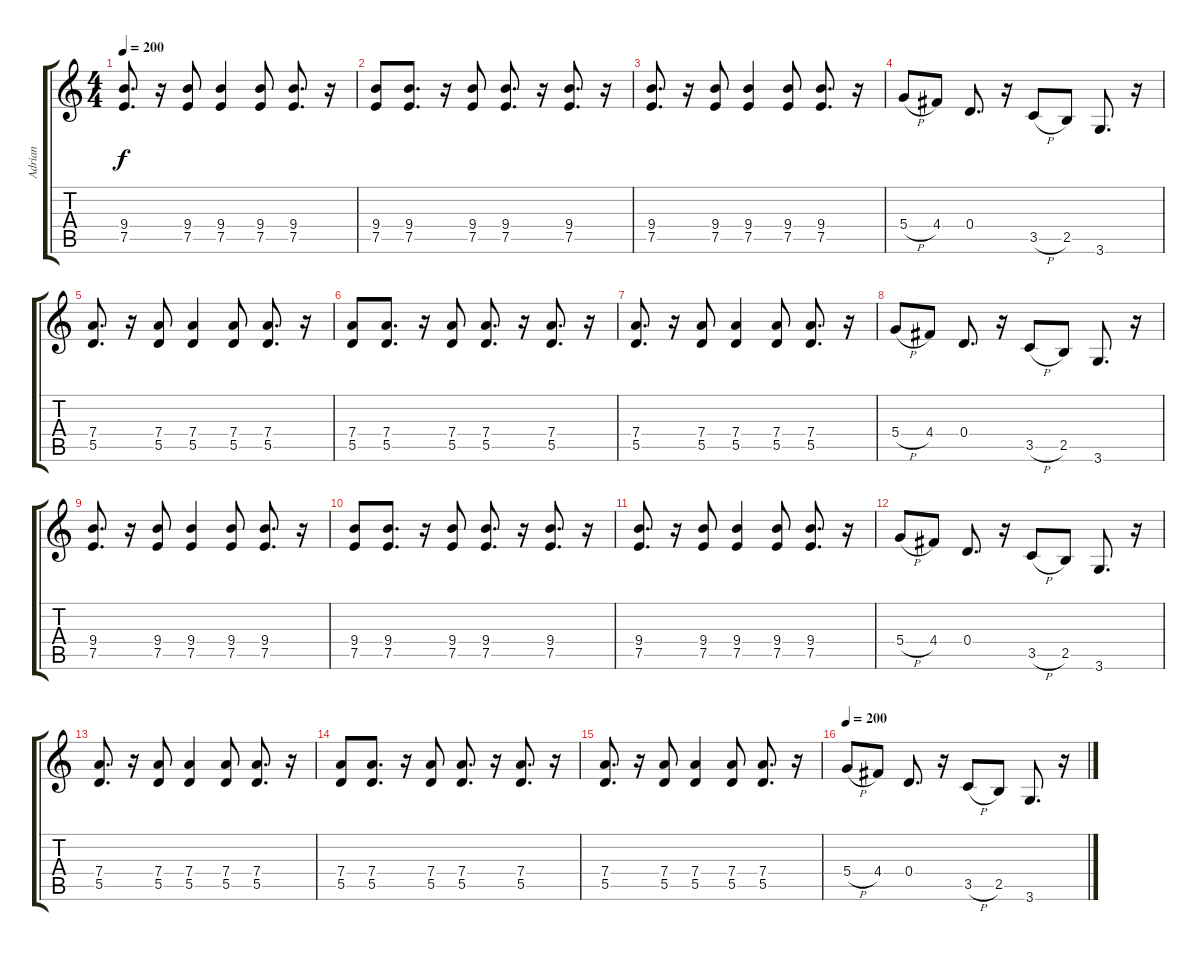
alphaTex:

\track ("Adrian" "Adrian") {instrument distortionguitar}
\staff {score tabs}
\tuning (E4 B3 G3 D3 A2 E2) {hide}
\ts (4 4)
\tempo 200
\clef g2
\ks c
(9.4 7.5).8{d dy f} r.16 (9.4 7.5).8 (9.4 7.5).4 (9.4 7.5).8 (9.4 7.5).8{d} r.16 |
(9.4 7.5).8 (9.4 7.5).8{d} r.16 (9.4 7.5).8 (9.4 7.5).8{d} r.16 (9.4 7.5).8{d} r.16 |
(9.4 7.5).8{d} r.16 (9.4 7.5).8 (9.4 7.5).4 (9.4 7.5).8 (9.4 7.5).8{d} r.16 |
5.4{h}.8 4.4.8 0.4.8{d} r.16 3.5{h}.8 2.5.8 3.6.8{d} r.16 |
(7.4 5.5).8{d} r.16 (7.4 5.5).8 (7.4 5.5).4 (7.4 5.5).8 (7.4 5.5).8{d} r.16 |
(7.4 5.5).8 (7.4 5.5).8{d} r.16 (7.4 5.5).8 (7.4 5.5).8{d} r.16 (7.4 5.5).8{d} r.16 |
(7.4 5.5).8{d} r.16 (7.4 5.5).8 (7.4 5.5).4 (7.4 5.5).8 (7.4 5.5).8{d} r.16 |
5.4{h}.8 4.4.8 0.4.8{d} r.16 3.5{h}.8 2.5.8 3.6.8{d} r.16 |
(9.4 7.5).8{d} r.16 (9.4 7.5).8 (9.4 7.5).4 (9.4 7.5).8 (9.4 7.5).8{d} r.16 |
(9.4 7.5).8 (9.4 7.5).8{d} r.16 (9.4 7.5).8 (9.4 7.5).8{d} r.16 (9.4 7.5).8{d} r.16 |
(9.4 7.5).8{d} r.16 (9.4 7.5).8 (9.4 7.5).4 (9.4 7.5).8 (9.4 7.5).8{d} r.16 |
5.4{h}.8 4.4.8 0.4.8{d} r.16 3.5{h}.8 2.5.8 3.6.8{d} r.16 |
(7.4 5.5).8{d} r.16 (7.4 5.5).8 (7.4 5.5).4 (7.4 5.5).8 (7.4 5.5).8{d} r.16 |
(7.4 5.5).8 (7.4 5.5).8{d} r.16 (7.4 5.5).8 (7.4 5.5).8{d} r.16 (7.4 5.5).8{d} r.16 |
(7.4 5.5).8{d} r.16 (7.4 5.5).8 (7.4 5.5).4 (7.4 5.5).8 (7.4 5.5).8{d} r.16 |
\tempo 200
5.4{h}.8 4.4.8 0.4.8{d} r.16 3.5{h}.8 2.5.8 3.6.8{d} r.16
